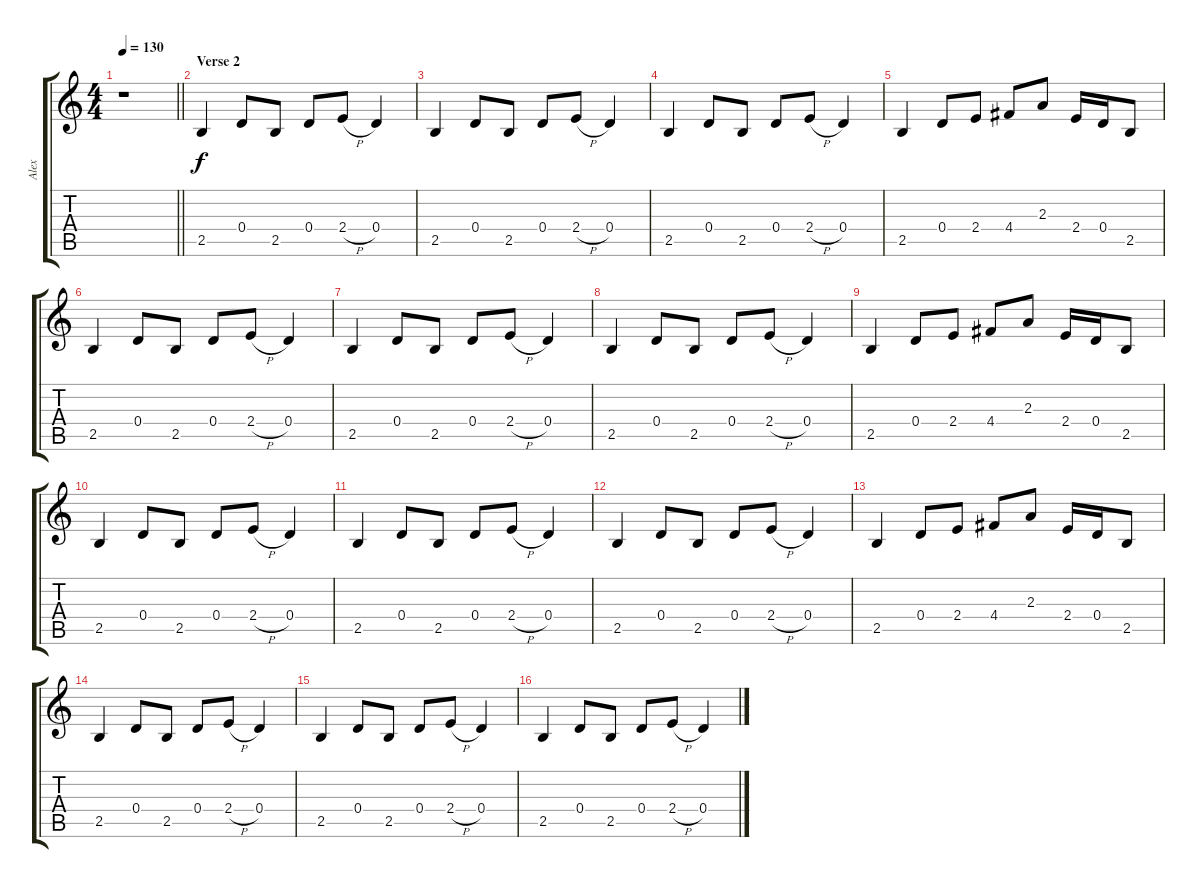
\track ("Alex" "Alex") {instrument overdrivenguitar}
\staff {score tabs}
\tuning (E4 B3 G3 D3 A2 E2) {hide}
\ts (4 4)
\tempo 130
\clef g2
\barLineRight lightlight
\ks c
r.1{dy f} |
\section ("" "Verse 2")
2.5.4 0.4.8 2.5.8 0.4.8 2.4{h}.8 0.4.4 |
2.5.4 0.4.8 2.5.8 0.4.8 2.4{h}.8 0.4.4 |
2.5.4 0.4.8 2.5.8 0.4.8 2.4{h}.8 0.4.4 |
2.5.4 0.4.8 2.4.8 4.4.8 2.3.8 2.4.16 0.4.16 2.5.8 |
2.5.4 0.4.8 2.5.8 0.4.8 2.4{h}.8 0.4.4 |
2.5.4 0.4.8 2.5.8 0.4.8 2.4{h}.8 0.4.4 |
2.5.4 0.4.8 2.5.8 0.4.8 2.4{h}.8 0.4.4 |
2.5.4 0.4.8 2.4.8 4.4.8 2.3.8 2.4.16 0.4.16 2.5.8 |
2.5.4 0.4.8 2.5.8 0.4.8 2.4{h}.8 0.4.4 |
2.5.4 0.4.8 2.5.8 0.4.8 2.4{h}.8 0.4.4 |
2.5.4 0.4.8 2.5.8 0.4.8 2.4{h}.8 0.4.4 |
2.5.4 0.4.8 2.4.8 4.4.8 2.3.8 2.4.16 0.4.16 2.5.8 |
2.5.4 0.4.8 2.5.8 0.4.8 2.4{h}.8 0.4.4 |
2.5.4 0.4.8 2.5.8 0.4.8 2.4{h}.8 0.4.4 |
2.5.4 0.4.8 2.5.8 0.4.8 2.4{h}.8 0.4.4
